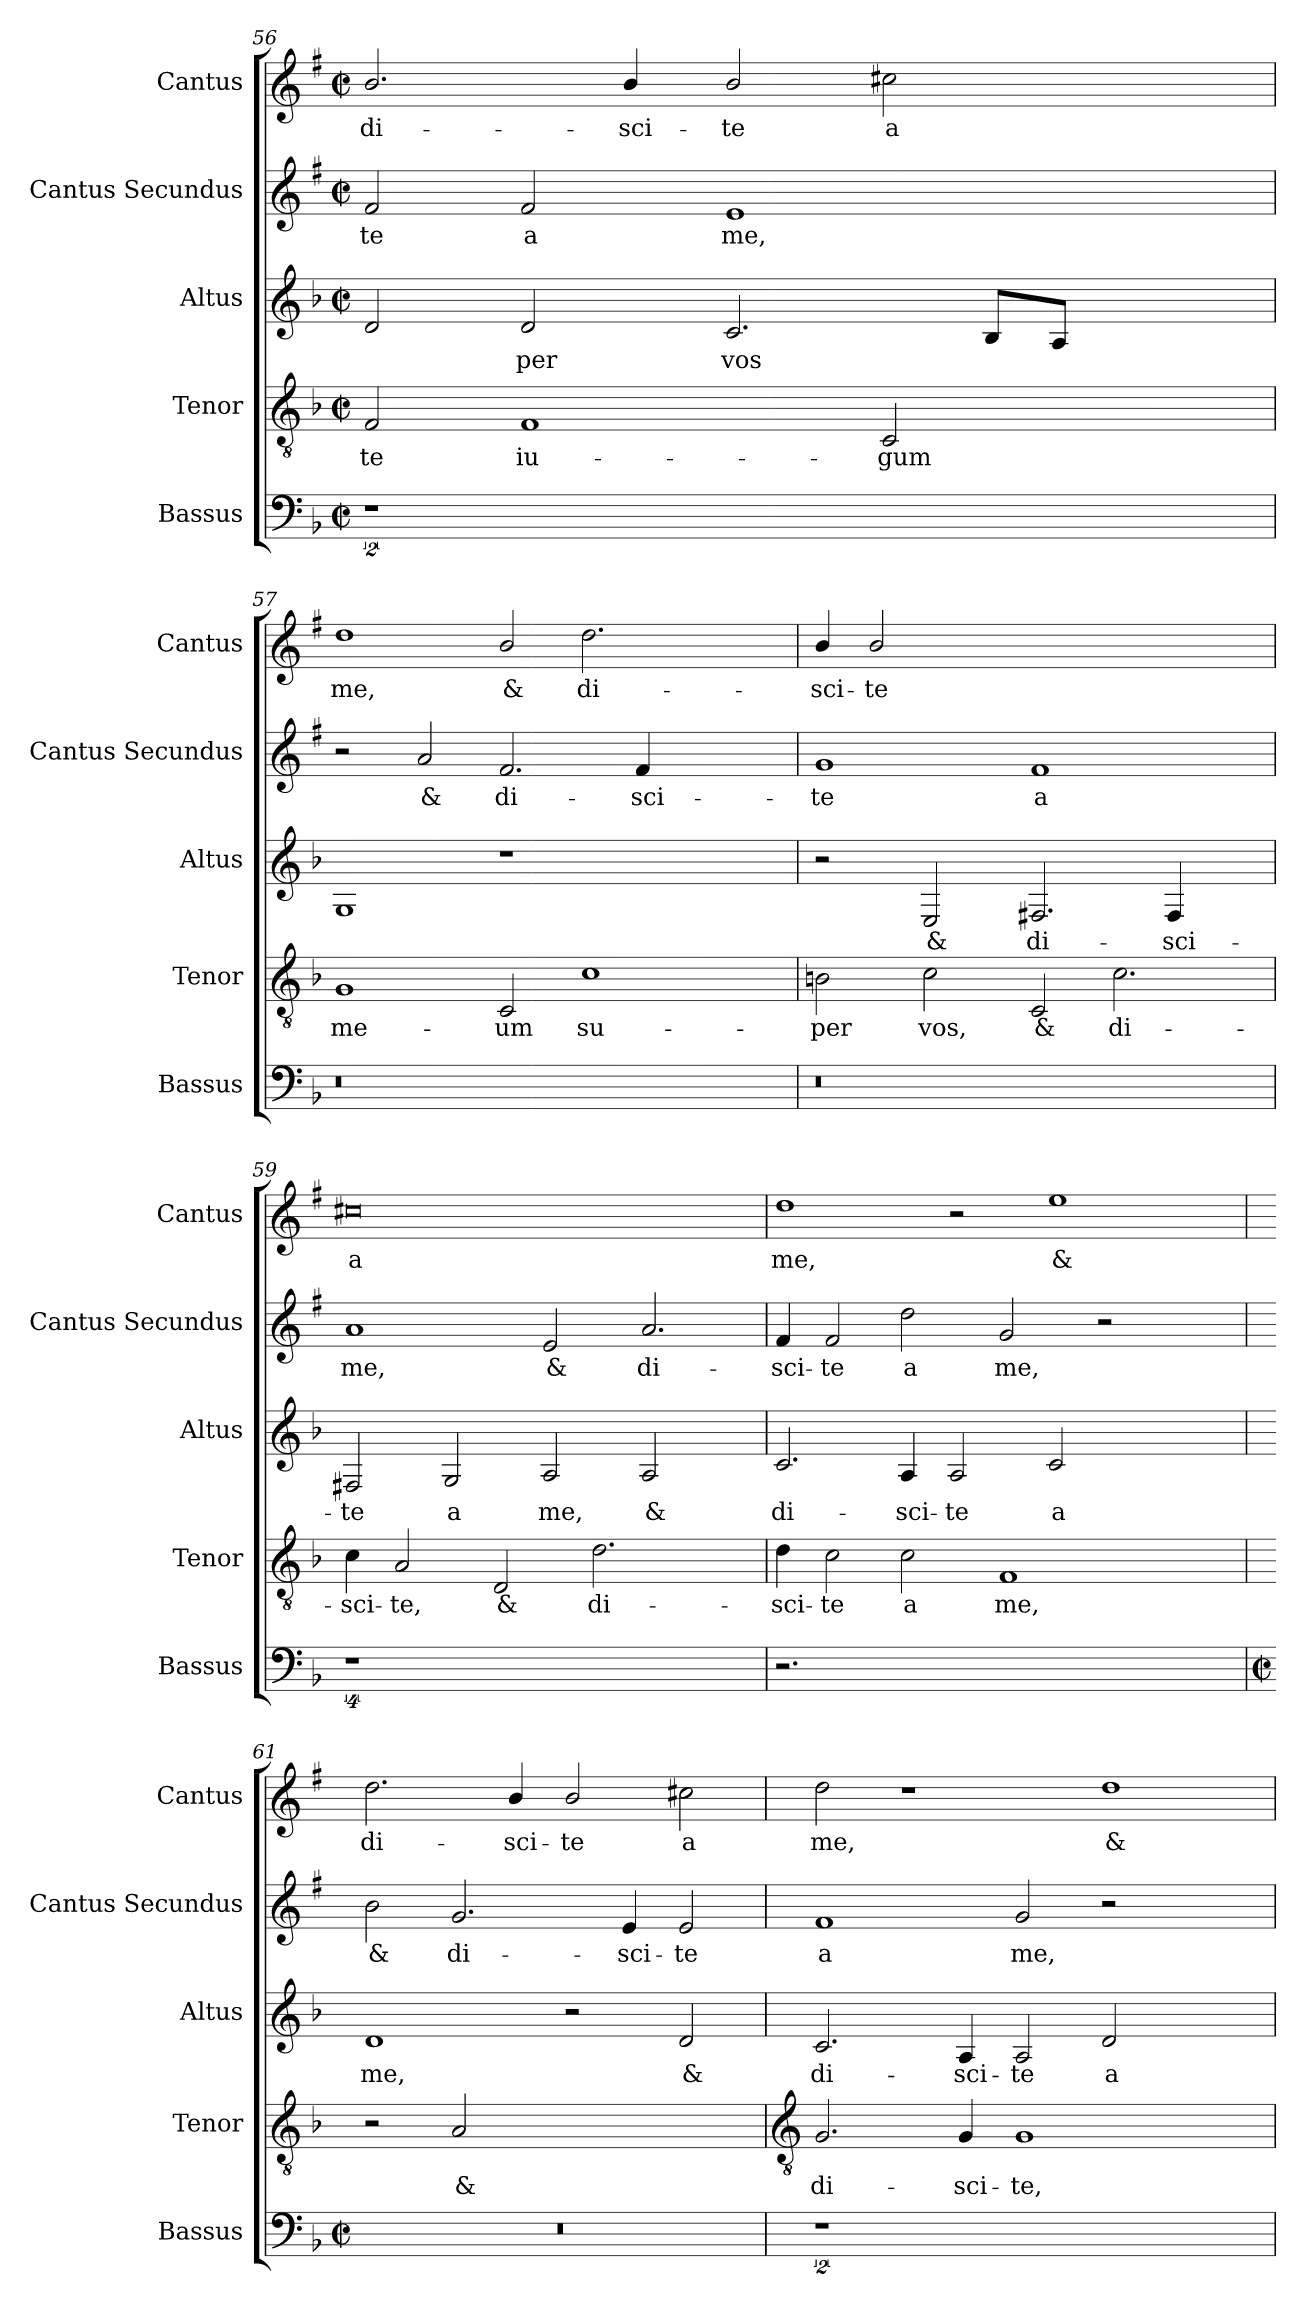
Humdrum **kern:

**kern	**kern	**text	**kern	**text	**kern	**text	**kern	**text
*part5	*part4	*part4	*part3	*part3	*part2	*part2	*part1	*part1
*staff5	*staff4	*staff4	*staff3	*staff3	*staff2	*staff2	*staff1	*staff1
*I"Bassus	*I"Tenor	*	*I"Altus	*	*I"Cantus Secundus	*	*I"Cantus	*
*I'Bassus	*I'Tenor	*	*I'Altus	*	*I'Cantus Secundus	*	*I'Cantus	*
!!LO:LB:g=z
*clefF4	*clefGv2	*	*clefG2	*	*clefG2	*	*clefG2	*
*	*	*	*	*	*ITrd1c2	*	*ITrd1c2	*
*k[b-]	*k[b-]	*	*k[b-]	*	*k[b-]	*	*k[b-]	*
*F:	*F:	*	*F:	*	*F:	*	*F:	*
*M4/2	*M4/2	*	*M4/2	*	*M4/2	*	*M4/2	*
*met(c|)	*met(c|)	*	*met(c|)	*	*met(c|)	*	*met(c|)	*
=56	=56	=56	=56	=56	=56	=56	=56	=56
!	!	!LO:LY:b	!	!	!	!LO:LY:b	!	!LO:LY:b
2%5r	2F	-te	2d	.	2e	-te	2.a/	di-
!	!	!LO:LY:b	!	!LO:LY:b	!	!LO:LY:b	!	!
.	1F	iu-	2d	per	2e	a	.	.
!	!	!	!	!	!	!	!	!LO:LY:b
.	.	.	.	.	.	.	4a/	-sci-
!	!	!	!	!LO:LY:b	!	!LO:LY:b	!	!LO:LY:b
.	.	.	2.c	vos	1d	me,	2a/	-te
!	!	!LO:LY:b	!	!	!	!	!	!LO:LY:b
.	2C	-gum	.	.	.	.	2bn\	a
.	.	.	8B-L	.	.	.	.	.
.	.	.	8AJ	.	.	.	.	.
.	2ryy	.	2ryy	.	2ryy	.	2ryy	.
=57	=57	=57	=57	=57	=57	=57	=57	=57
!	!	!LO:LY:b	!	!	!	!	!	!LO:LY:b
0r	1G	me-	1G	.	2r	.	1cc\	me,
!	!	!	!	!	!	!LO:LY:b	!	!
.	.	.	.	.	2g	&	.	.
!	!	!LO:LY:b	!	!	!	!LO:LY:b	!	!LO:LY:b
.	2C	-um	1r	.	2.e	di-	2a/	&
!	!	!LO:LY:b	!	!	!	!	!	!LO:LY:b
.	1c	su-	.	.	.	.	2.cc\	di-
!	!	!	!	!	!	!LO:LY:b	!	!
.	.	.	.	.	4e	-sci-	.	.
2ryy	.	.	2ryy	.	2ryy	.	.	.
.	.	.	.	.	.	.	4ryy	.
=58	=58	=58	=58	=58	=58	=58	=58	=58
!	!	!LO:LY:b	!	!	!	!LO:LY:b	!	!LO:LY:b
0r	2Bn	-per	2r	.	1f	-te	4a/	-sci-
!	!	!	!	!	!	!	!	!LO:LY:b
.	.	.	.	.	.	.	2a/	-te
!	!	!LO:LY:b	!	!LO:LY:b	!	!	!	!
.	2c	vos,	2E	&	.	.	.	.
.	.	.	.	.	.	.	1.ryy	.
!	!	!LO:LY:b	!	!LO:LY:b	!	!LO:LY:b	!	!
.	2C	&	2.F#X	di-	1e	a	.	.
!	!	!LO:LY:b	!	!	!	!	!	!
.	2.c	di-	.	.	.	.	.	.
!	!	!	!	!LO:LY:b	!	!	!	!
.	.	.	4F#	-sci-	.	.	.	.
4ryy	.	.	4ryy	.	4ryy	.	.	.
!!LO:LB:g=z
=59	=59	=59	=59	=59	=59	=59	=59	=59
!	!	!LO:LY:b	!	!LO:LY:b	!	!LO:LY:b	!	!LO:LY:b
4%9r	4c	-sci-	2F#X	-te	1g	me,	0bn	a
!	!	!LO:LY:b	!	!	!	!	!	!
.	2A	-te,	.	.	.	.	.	.
!	!	!	!	!LO:LY:b	!	!	!	!
.	.	.	2G	a	.	.	.	.
!	!	!LO:LY:b	!	!	!	!	!	!
.	2D	&	.	.	.	.	.	.
!	!	!	!	!LO:LY:b	!	!LO:LY:b	!	!
.	.	.	2A	me,	2d	&	.	.
!	!	!LO:LY:b	!	!	!	!	!	!
.	2.d	di-	.	.	.	.	.	.
!	!	!	!	!LO:LY:b	!	!LO:LY:b	!	!
.	.	.	2A	&	2.g	di-	.	.
.	4ryy	.	4ryy	.	.	.	4ryy	.
=60	=60	=60	=60	=60	=60	=60	=60	=60
!	!	!LO:LY:b	!	!LO:LY:b	!	!LO:LY:b	!	!LO:LY:b
2.r	4d	-sci-	2.c	di-	4e	-sci-	1cc\	me,
!	!	!LO:LY:b	!	!	!	!LO:LY:b	!	!
.	2c	-te	.	.	2e	-te	.	.
!	!	!LO:LY:b	!	!LO:LY:b	!	!LO:LY:b	!	!
1..ryy	2c	a	4A	-sci-	2cc	a	.	.
!	!	!	!	!LO:LY:b	!	!	!	!
.	.	.	2A	-te	.	.	2r	.
!	!	!LO:LY:b	!	!	!	!LO:LY:b	!	!
.	1F	me,	.	.	2f	me,	.	.
!	!	!	!	!LO:LY:b	!	!	!	!LO:LY:b
.	.	.	2c	a	.	.	1dd\	&
.	.	.	.	.	2r	.	.	.
.	.	.	2ryy	.	.	.	.	.
.	4ryy	.	.	.	4ryy	.	.	.
!!LO:LB:g=z
=61	=61	=61	=61	=61	=61	=61	=61	=61
*M4/2	*	*	*	*	*	*	*	*
*met(c|)	*	*	*	*	*	*	*	*
!	!	!	!	!LO:LY:b	!	!LO:LY:b	!	!LO:LY:b
0r	2r	.	1d	me,	2a	&	2.cc\	di-
!	!	!LO:LY:b	!	!	!	!LO:LY:b	!	!
.	2A	&	.	.	2.f	di-	.	.
!	!	!	!	!	!	!	!	!LO:LY:b
.	.	.	.	.	.	.	4a/	-sci-
!	!	!	!	!	!	!	!	!LO:LY:b
.	1ryy	.	2r	.	.	.	2a/	-te
!	!	!	!	!	!	!LO:LY:b	!	!
.	.	.	.	.	4d	-sci-	.	.
!	!	!	!	!LO:LY:b	!	!LO:LY:b	!	!LO:LY:b
.	.	.	2d	&	2d	-te	2bn\	a
!!LO:LB:g=z
=62	=62	=62	=62	=62	=62	=62	=62	=62
*	*clefGv2	*	*	*	*	*	*	*
!	!	!LO:LY:b	!	!LO:LY:b	!	!LO:LY:b	!	!LO:LY:b
2%5r	2.G	di-	2.c	di-	1e	a	2cc\	me,
.	.	.	.	.	.	.	1r	.
!	!	!LO:LY:b	!	!LO:LY:b	!	!	!	!
.	4G	-sci-	4A	-sci-	.	.	.	.
!	!	!LO:LY:b	!	!LO:LY:b	!	!LO:LY:b	!	!
.	1G	-te,	2A	-te	2f	me,	.	.
!	!	!	!	!LO:LY:b	!	!	!	!LO:LY:b
.	.	.	2d	a	2r	.	1cc\	&
.	2ryy	.	2ryy	.	2ryy	.	.	.
=	=	=	=	=	=	=	=	=
*-	*-	*-	*-	*-	*-	*-	*-	*-
